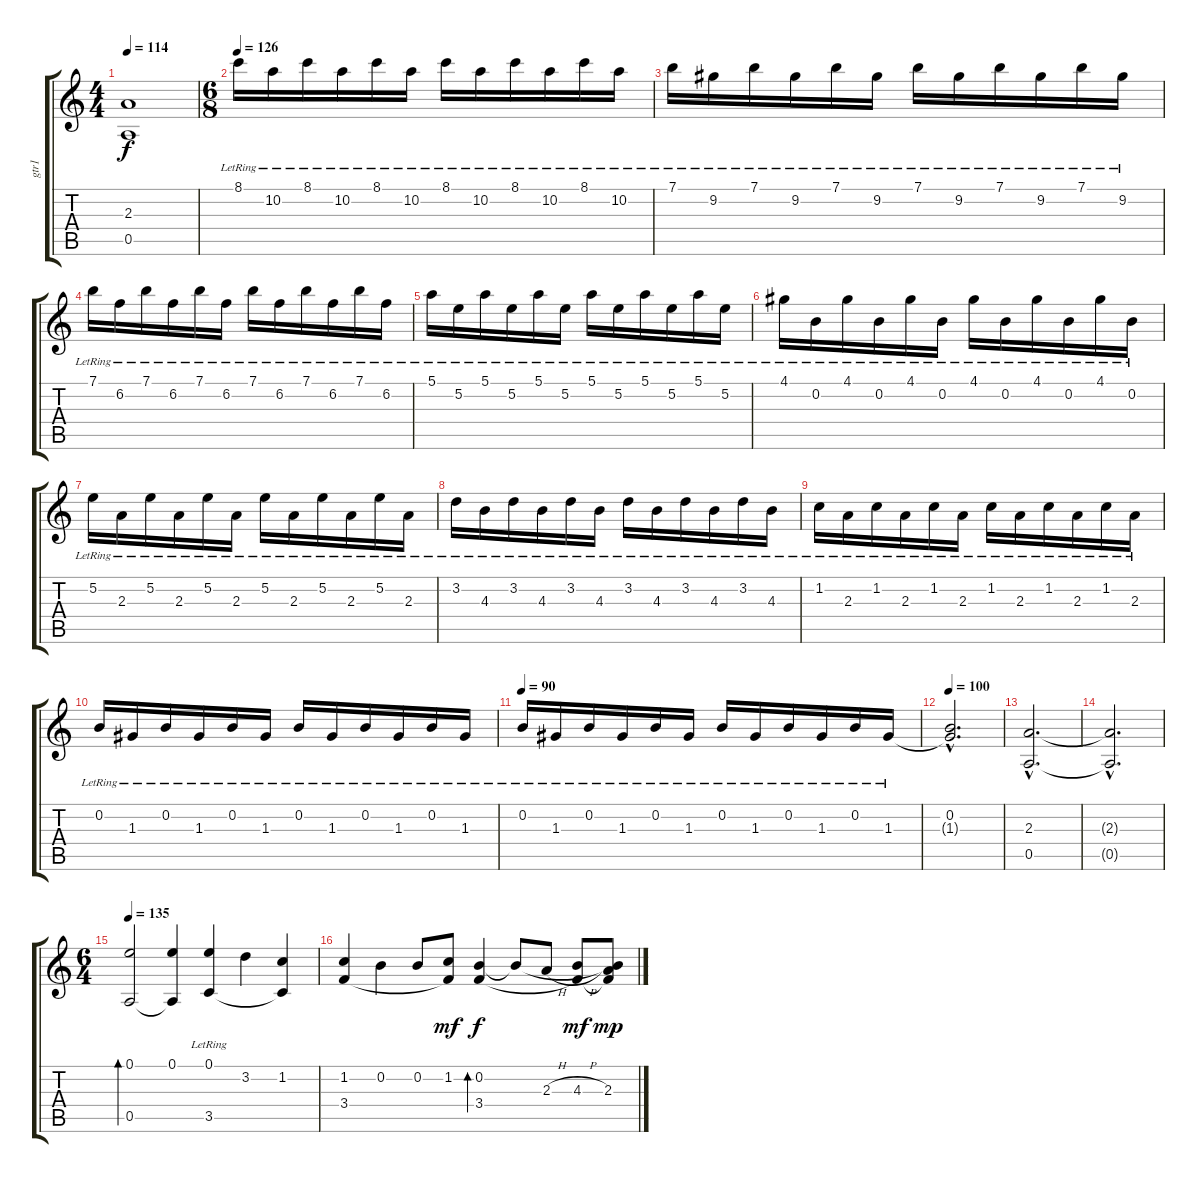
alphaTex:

\track ("gtr1" "gtr1") {instrument electricguitarjazz}
\staff {score tabs}
\tuning (E4 B3 G3 D3 A2 D2) {hide}
\ts (4 4)
\tempo 114
\clef g2
\ks c
(2.3{t} 0.5{t}).1{dy f} |
\ts (6 8)
\tempo 126
8.1{lr}.16{volume 10} 10.2{lr}.16 8.1{lr}.16 10.2{lr}.16 8.1{lr}.16 10.2{lr}.16 8.1{lr}.16 10.2{lr}.16 8.1{lr}.16 10.2{lr}.16 8.1{lr}.16 10.2{lr}.16 |
7.1{lr}.16 9.2{lr}.16 7.1{lr}.16 9.2{lr}.16 7.1{lr}.16 9.2{lr}.16 7.1{lr}.16 9.2{lr}.16 7.1{lr}.16 9.2{lr}.16 7.1{lr}.16 9.2{lr}.16 |
7.1{lr}.16 6.2{lr}.16 7.1{lr}.16 6.2{lr}.16 7.1{lr}.16 6.2{lr}.16 7.1{lr}.16 6.2{lr}.16 7.1{lr}.16 6.2{lr}.16 7.1{lr}.16 6.2{lr}.16 |
5.1{lr}.16 5.2{lr}.16 5.1{lr}.16 5.2{lr}.16 5.1{lr}.16 5.2{lr}.16 5.1{lr}.16 5.2{lr}.16 5.1{lr}.16 5.2{lr}.16 5.1{lr}.16 5.2{lr}.16 |
4.1{lr}.16 0.2{lr}.16 4.1{lr}.16 0.2{lr}.16 4.1{lr}.16 0.2{lr}.16 4.1{lr}.16 0.2{lr}.16 4.1{lr}.16 0.2{lr}.16 4.1{lr}.16 0.2{lr}.16 |
5.2{lr}.16 2.3{lr}.16 5.2{lr}.16 2.3{lr}.16 5.2{lr}.16 2.3{lr}.16 5.2{lr}.16 2.3{lr}.16 5.2{lr}.16 2.3{lr}.16 5.2{lr}.16 2.3{lr}.16 |
3.2{lr}.16 4.3{lr}.16 3.2{lr}.16 4.3{lr}.16 3.2{lr}.16 4.3{lr}.16 3.2{lr}.16 4.3{lr}.16 3.2{lr}.16 4.3{lr}.16 3.2{lr}.16 4.3{lr}.16 |
1.2{lr}.16 2.3{lr}.16 1.2{lr}.16 2.3{lr}.16 1.2{lr}.16 2.3{lr}.16 1.2{lr}.16 2.3{lr}.16 1.2{lr}.16 2.3{lr}.16 1.2{lr}.16 2.3{lr}.16 |
0.2{lr}.16 1.3{lr}.16 0.2{lr}.16 1.3{lr}.16 0.2{lr}.16 1.3{lr}.16 0.2{lr}.16 1.3{lr}.16 0.2{lr}.16 1.3{lr}.16 0.2{lr}.16 1.3{lr}.16 |
\tempo 90
0.2{lr}.16 1.3{lr}.16 0.2{lr}.16 1.3{lr}.16 0.2{lr}.16 1.3{lr}.16 0.2{lr}.16 1.3{lr}.16 0.2{lr}.16 1.3{lr}.16 0.2{lr}.16 1.3{lr}.16 |
\tempo 100
(0.2{hac} 1.3{hac t}).2{d} |
(2.3{hac} 0.5{hac}).2{d} |
(2.3{hac t} 0.5{hac t}).2{d} |
\ts (6 4)
\tempo 135
(0.1 0.5).2{bd 120 volume 12} (0.1 0.5{t}).4 (0.1{lr} 3.5).4 3.2.4 (1.2 3.5{t}).4 |
(1.2 3.4).4 0.2.4 0.2.8 (1.2 3.4{t}).8{dy mf} (0.2 3.4).4{bd 240 dy f} 0.2{t}.8 2.3{h}.8 (4.3{h} 3.4{t}).8{dy mf} (0.2{t} 2.3 3.4{t}).8{dy mp}
